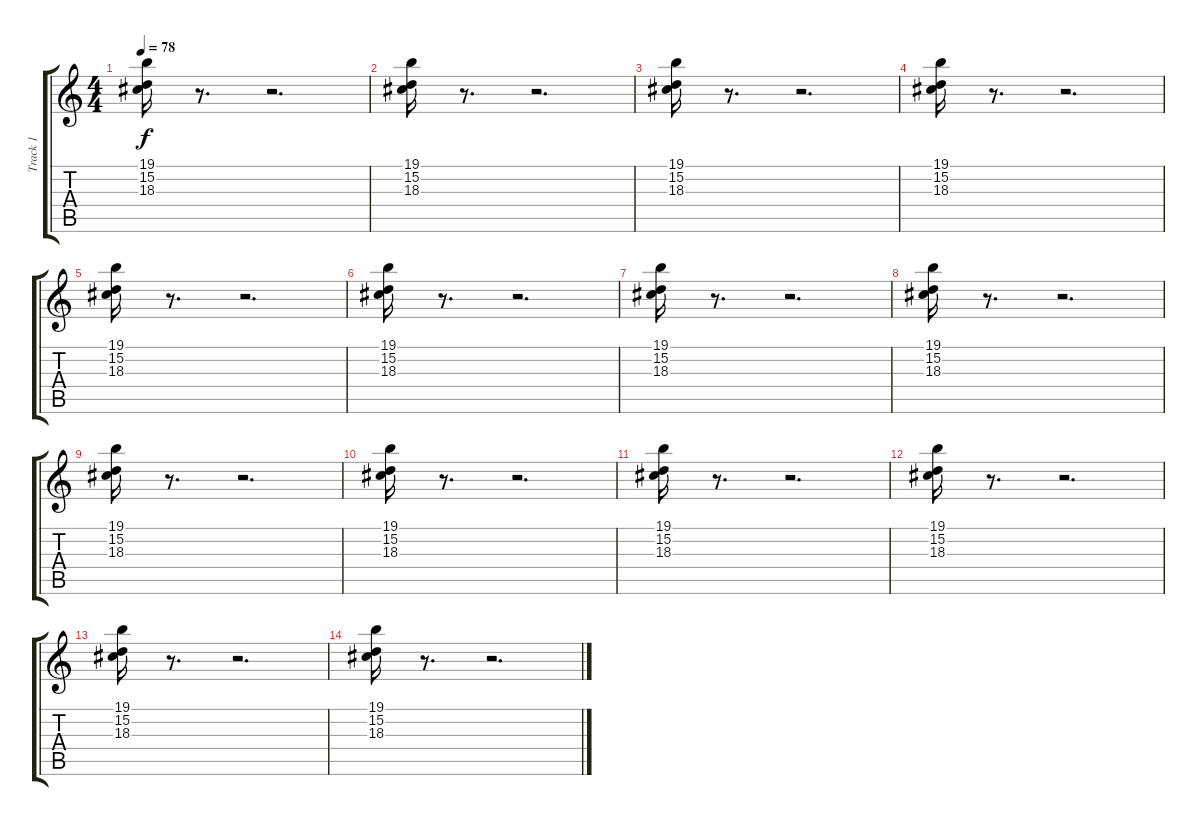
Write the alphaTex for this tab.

\track ("Track 1" "Track 1") {instrument fx7echoes}
\staff {score tabs}
\tuning (E4 B3 G3 D3 A2 E2) {hide}
\ts (4 4)
\tempo 78
\clef g2
\ks c
(19.1 15.2 18.3).16{dy f} r.8{d} r.2{d} |
(19.1 15.2 18.3).16 r.8{d} r.2{d} |
(19.1 15.2 18.3).16 r.8{d} r.2{d} |
(19.1 15.2 18.3).16 r.8{d} r.2{d} |
(19.1 15.2 18.3).16 r.8{d} r.2{d} |
(19.1 15.2 18.3).16 r.8{d} r.2{d} |
(19.1 15.2 18.3).16 r.8{d} r.2{d} |
(19.1 15.2 18.3).16 r.8{d} r.2{d} |
(19.1 15.2 18.3).16 r.8{d} r.2{d} |
(19.1 15.2 18.3).16 r.8{d} r.2{d} |
(19.1 15.2 18.3).16 r.8{d} r.2{d} |
(19.1 15.2 18.3).16 r.8{d} r.2{d} |
(19.1 15.2 18.3).16 r.8{d} r.2{d} |
(19.1 15.2 18.3).16 r.8{d} r.2{d}
